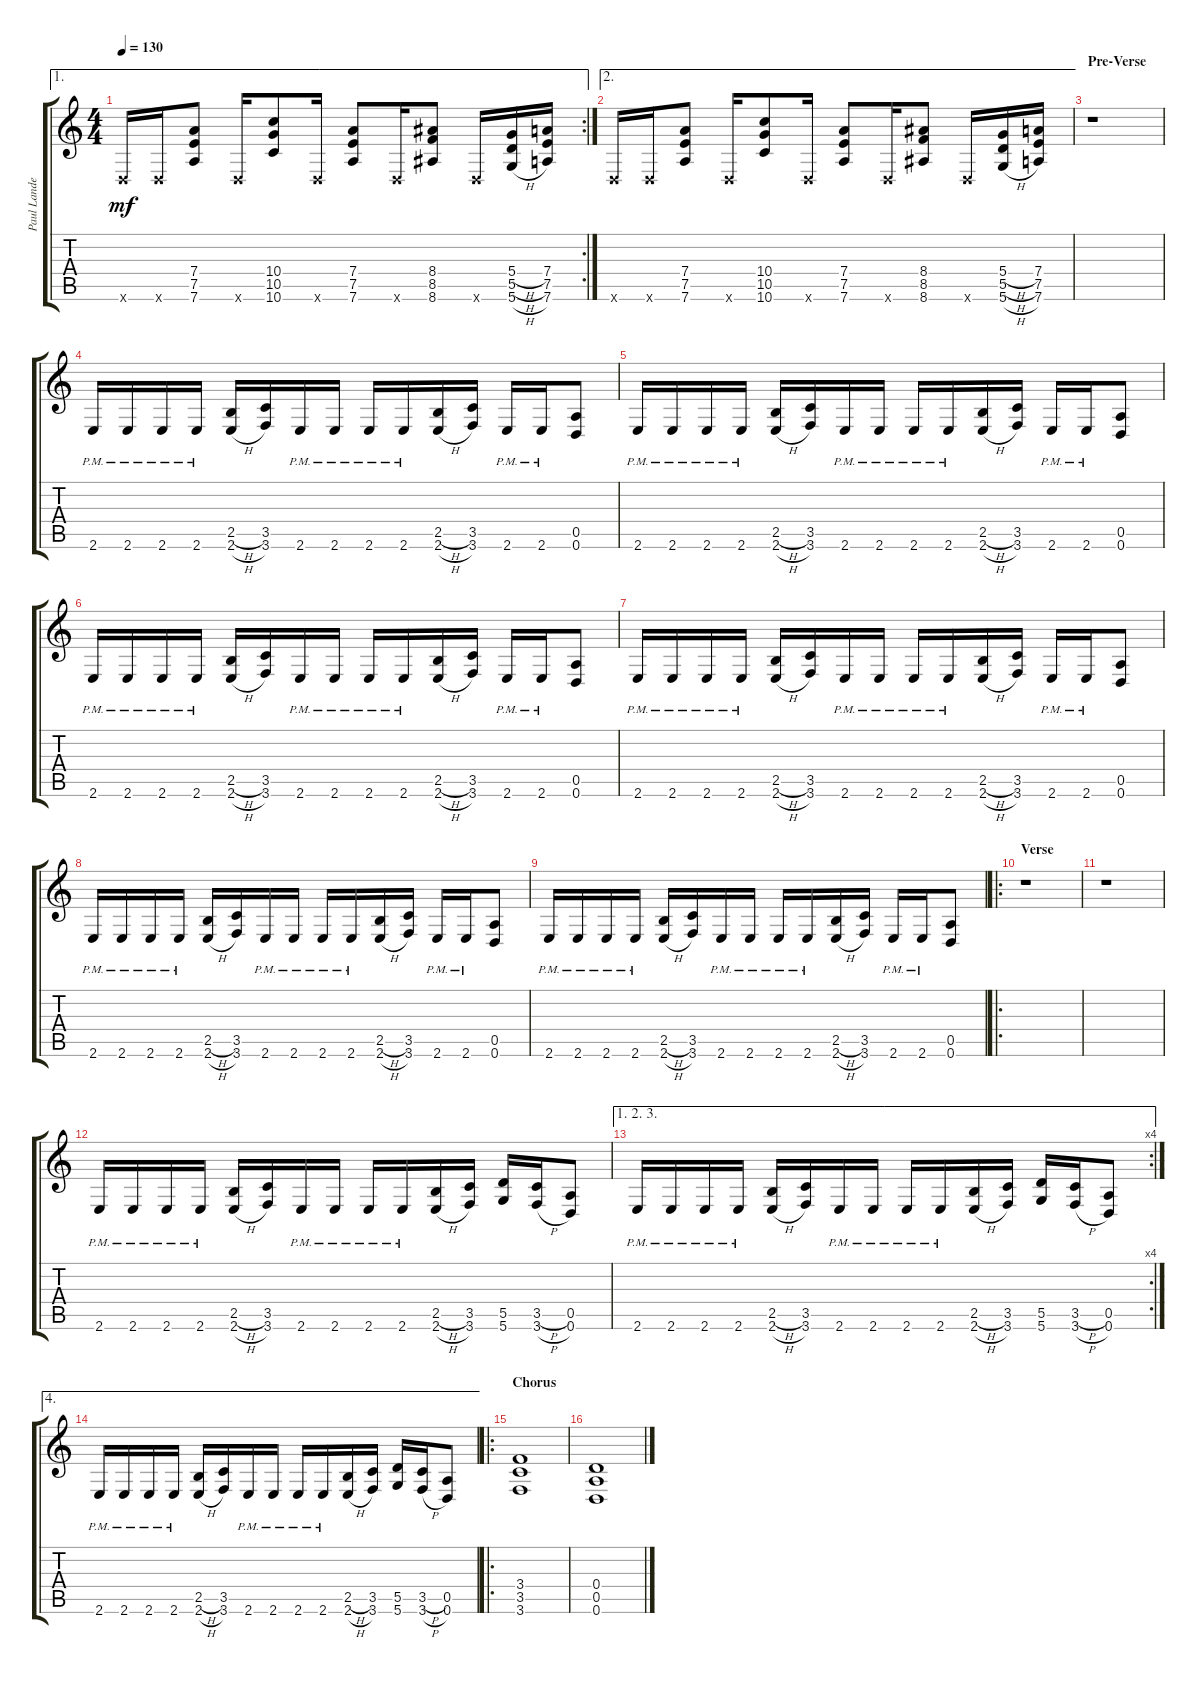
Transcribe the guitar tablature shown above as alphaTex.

\track ("Paul Landers (Left stereo)" "Paul Lande") {instrument distortionguitar}
\staff {score tabs}
\tuning (E4 B3 G3 D3 A2 D2) {hide}
\ae 1
\rc 2
\ts (4 4)
\tempo 130
\clef g2
\ks c
0.6{x}.16{dy mf} 0.6{x}.16 (7.4 7.5 7.6).8 0.6{x}.16 (10.4 10.5 10.6).8 0.6{x}.16 (7.4 7.5 7.6).8 0.6{x}.16 (8.4 8.5 8.6).8 0.6{x}.16 (5.4{h} 5.5{h} 5.6{h}).16 (7.4 7.5 7.6).16 |
\ae 2
0.6{x}.16 0.6{x}.16 (7.4 7.5 7.6).8 0.6{x}.16 (10.4 10.5 10.6).8 0.6{x}.16 (7.4 7.5 7.6).8 0.6{x}.16 (8.4 8.5 8.6).8 0.6{x}.16 (5.4{h} 5.5{h} 5.6{h}).16 (7.4 7.5 7.6).16 |
\section ("" "Pre-Verse")
r.1 |
2.6{pm}.16 2.6{pm}.16 2.6{pm}.16 2.6{pm}.16 (2.5{h} 2.6{h}).16 (3.5 3.6).16 2.6{pm}.16 2.6{pm}.16 2.6{pm}.16 2.6{pm}.16 (2.5{h} 2.6{h}).16 (3.5 3.6).16 2.6{pm}.16 2.6{pm}.16 (0.5 0.6).8 |
2.6{pm}.16 2.6{pm}.16 2.6{pm}.16 2.6{pm}.16 (2.5{h} 2.6{h}).16 (3.5 3.6).16 2.6{pm}.16 2.6{pm}.16 2.6{pm}.16 2.6{pm}.16 (2.5{h} 2.6{h}).16 (3.5 3.6).16 2.6{pm}.16 2.6{pm}.16 (0.5 0.6).8 |
2.6{pm}.16 2.6{pm}.16 2.6{pm}.16 2.6{pm}.16 (2.5{h} 2.6{h}).16 (3.5 3.6).16 2.6{pm}.16 2.6{pm}.16 2.6{pm}.16 2.6{pm}.16 (2.5{h} 2.6{h}).16 (3.5 3.6).16 2.6{pm}.16 2.6{pm}.16 (0.5 0.6).8 |
2.6{pm}.16 2.6{pm}.16 2.6{pm}.16 2.6{pm}.16 (2.5{h} 2.6{h}).16 (3.5 3.6).16 2.6{pm}.16 2.6{pm}.16 2.6{pm}.16 2.6{pm}.16 (2.5{h} 2.6{h}).16 (3.5 3.6).16 2.6{pm}.16 2.6{pm}.16 (0.5 0.6).8 |
2.6{pm}.16 2.6{pm}.16 2.6{pm}.16 2.6{pm}.16 (2.5{h} 2.6{h}).16 (3.5 3.6).16 2.6{pm}.16 2.6{pm}.16 2.6{pm}.16 2.6{pm}.16 (2.5{h} 2.6{h}).16 (3.5 3.6).16 2.6{pm}.16 2.6{pm}.16 (0.5 0.6).8 |
2.6{pm}.16 2.6{pm}.16 2.6{pm}.16 2.6{pm}.16 (2.5{h} 2.6{h}).16 (3.5 3.6).16 2.6{pm}.16 2.6{pm}.16 2.6{pm}.16 2.6{pm}.16 (2.5{h} 2.6{h}).16 (3.5 3.6).16 2.6{pm}.16 2.6{pm}.16 (0.5 0.6).8 |
\ro
\section ("" "Verse")
r.1 |
r.1 |
2.6{pm}.16 2.6{pm}.16 2.6{pm}.16 2.6{pm}.16 (2.5{h} 2.6{h}).16 (3.5 3.6).16 2.6{pm}.16 2.6{pm}.16 2.6{pm}.16 2.6{pm}.16 (2.5{h} 2.6{h}).16 (3.5 3.6).16 (5.5 5.6).16 (3.5{h} 3.6{h}).16 (0.5 0.6).8 |
\ae (1 2 3)
\rc 4
2.6{pm}.16 2.6{pm}.16 2.6{pm}.16 2.6{pm}.16 (2.5{h} 2.6{h}).16 (3.5 3.6).16 2.6{pm}.16 2.6{pm}.16 2.6{pm}.16 2.6{pm}.16 (2.5{h} 2.6{h}).16 (3.5 3.6).16 (5.5 5.6).16 (3.5{h} 3.6{h}).16 (0.5 0.6).8 |
\ae 4
2.6{pm}.16 2.6{pm}.16 2.6{pm}.16 2.6{pm}.16 (2.5{h} 2.6{h}).16 (3.5 3.6).16 2.6{pm}.16 2.6{pm}.16 2.6{pm}.16 2.6{pm}.16 (2.5{h} 2.6{h}).16 (3.5 3.6).16 (5.5 5.6).16 (3.5{h} 3.6{h}).16 (0.5 0.6).8 |
\ro
\section ("" "Chorus")
(3.4 3.5 3.6).1 |
(0.4 0.5 0.6).1
